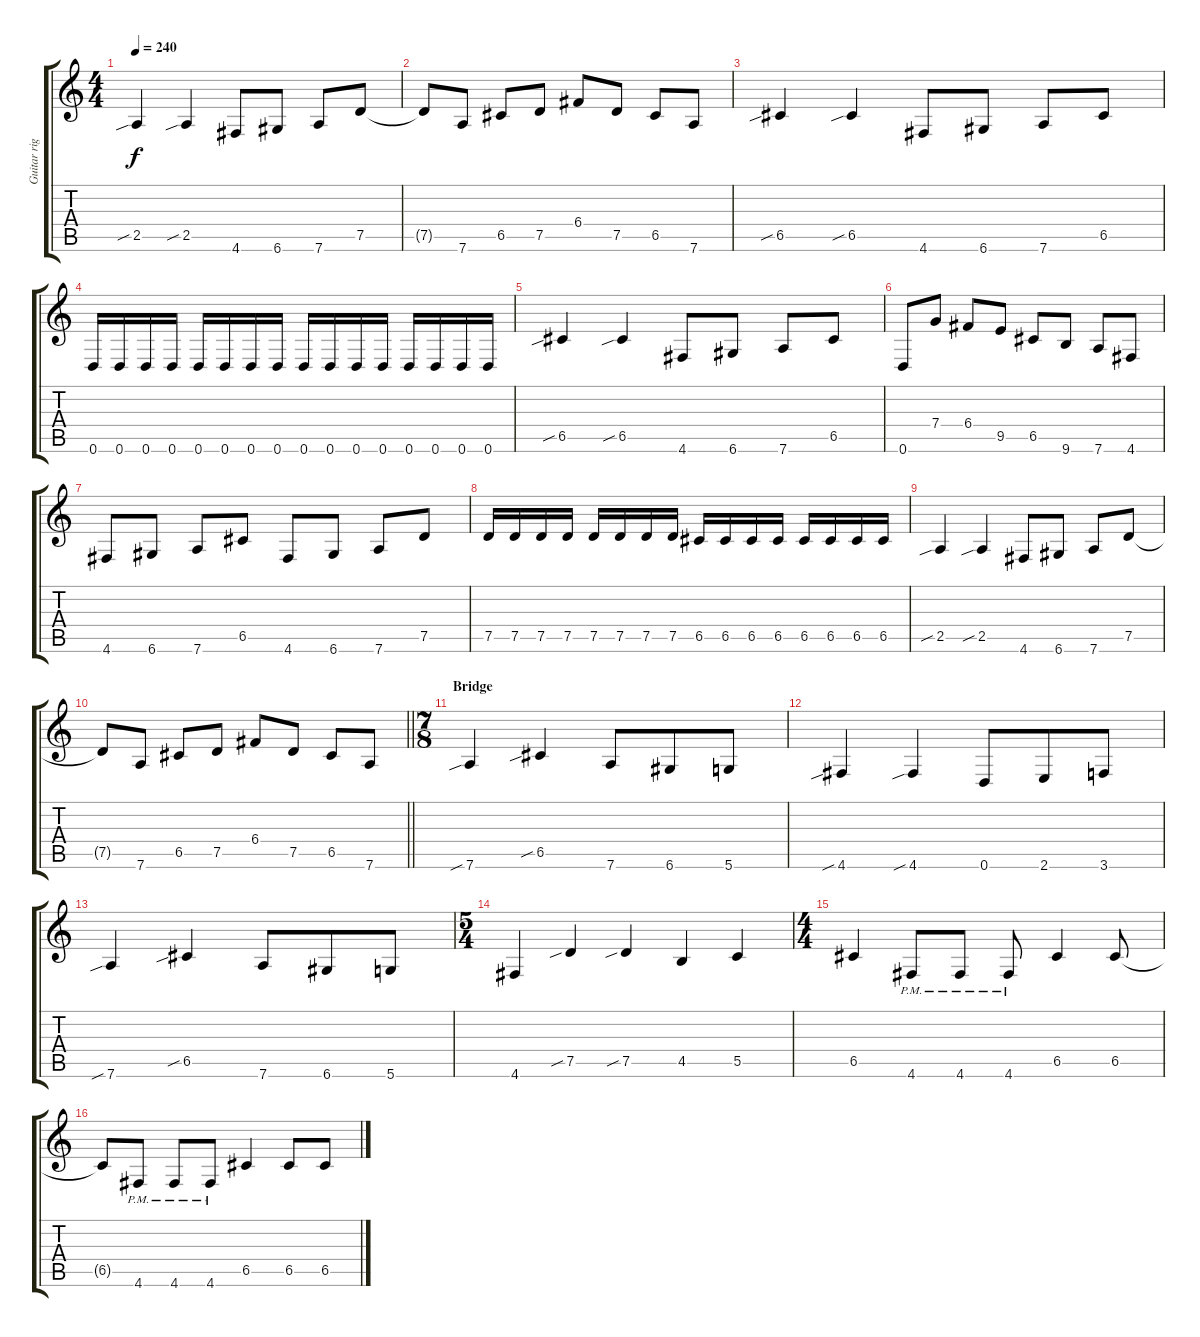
\track ("Guitar right" "Guitar rig") {instrument distortionguitar}
\staff {score tabs}
\tuning (D4 A3 F3 C3 G2 D2) {hide}
\ts (4 4)
\tempo 240
\clef g2
\ks c
2.5{sib}.4{dy f} 2.5{sib}.4 4.6.8 6.6.8 7.6.8 7.5.8 |
7.5{t}.8 7.6.8 6.5.8 7.5.8 6.4.8 7.5.8 6.5.8 7.6.8 |
6.5{sib}.4 6.5{sib}.4 4.6.8 6.6.8 7.6.8 6.5.8 |
0.6.16 0.6.16 0.6.16 0.6.16 0.6.16 0.6.16 0.6.16 0.6.16 0.6.16 0.6.16 0.6.16 0.6.16 0.6.16 0.6.16 0.6.16 0.6.16 |
6.5{sib}.4 6.5{sib}.4 4.6.8 6.6.8 7.6.8 6.5.8 |
0.6.8 7.4.8 6.4.8 9.5.8 6.5.8 9.6.8 7.6.8 4.6.8 |
4.6.8 6.6.8 7.6.8 6.5.8 4.6.8 6.6.8 7.6.8 7.5.8 |
7.5.16 7.5.16 7.5.16 7.5.16 7.5.16 7.5.16 7.5.16 7.5.16 6.5.16 6.5.16 6.5.16 6.5.16 6.5.16 6.5.16 6.5.16 6.5.16 |
2.5{sib}.4 2.5{sib}.4 4.6.8 6.6.8 7.6.8 7.5.8 |
\barLineRight lightlight
7.5{t}.8 7.6.8 6.5.8 7.5.8 6.4.8 7.5.8 6.5.8 7.6.8 |
\ts (7 8)
\section ("" "Bridge")
7.6{sib}.4 6.5{sib}.4 7.6.8 6.6.8 5.6.8 |
4.6{sib}.4 4.6{sib}.4 0.6.8 2.6.8 3.6.8 |
7.6{sib}.4 6.5{sib}.4 7.6.8 6.6.8 5.6.8 |
\ts (5 4)
4.6.4 7.5{sib}.4 7.5{sib}.4 4.5.4 5.5.4 |
\ts (4 4)
6.5.4 4.6{pm}.8 4.6{pm}.8 4.6{pm}.8 6.5.4 6.5.8 |
6.5{t}.8 4.6{pm}.8 4.6{pm}.8 4.6{pm}.8 6.5.4 6.5.8 6.5.8
